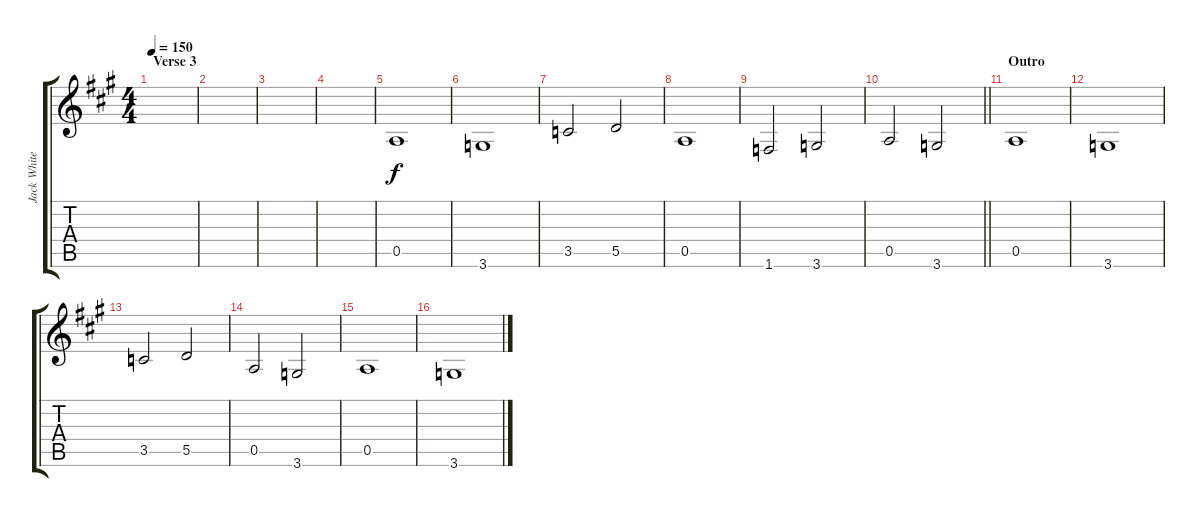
\track ("Jack White Big Muff" "Jack White") {instrument distortionguitar}
\staff {score tabs}
\tuning (E4 B3 G3 D3 A2 E2) {hide}
\ts (4 4)
\section ("" "Verse 3")
\tempo 150
\clef g2
\ks a
|
|
|
|
0.5.1 |
3.6.1 |
3.5.2 5.5.2 |
0.5.1 |
1.6.2 3.6.2 |
\barLineRight lightlight
0.5.2 3.6.2 |
\section ("" "Outro")
0.5.1 |
3.6.1 |
3.5.2 5.5.2 |
0.5.2 3.6.2 |
0.5.1 |
3.6.1
